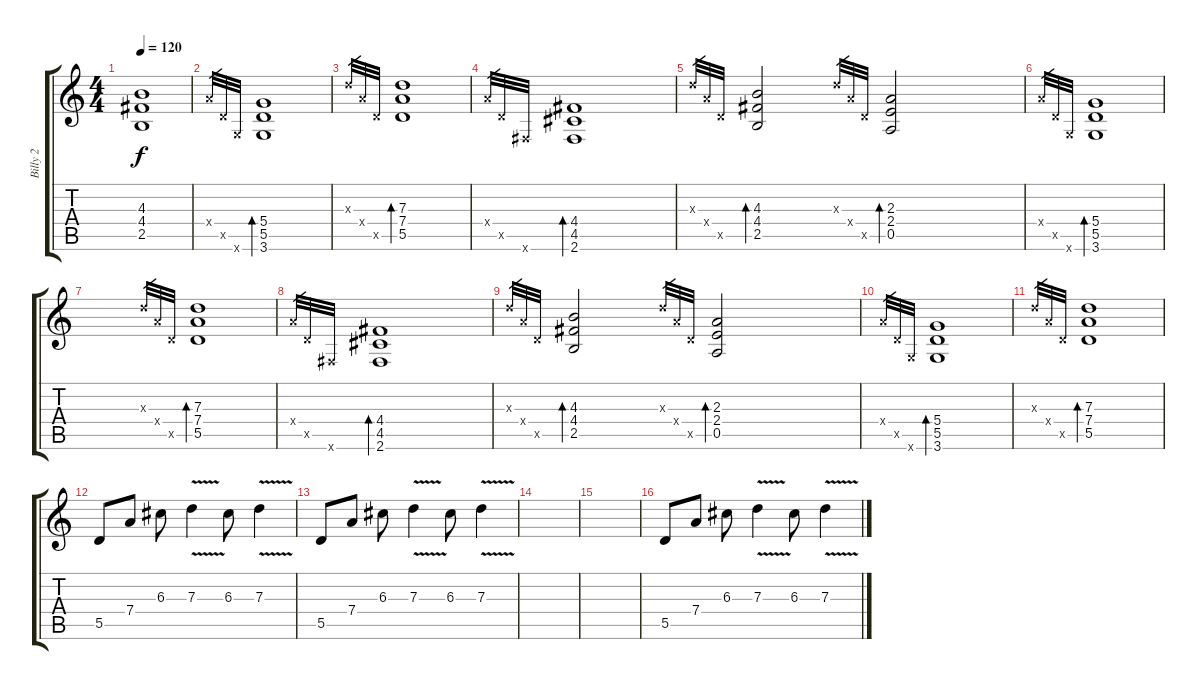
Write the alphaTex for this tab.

\track ("Billy 2" "Billy 2") {instrument overdrivenguitar}
\staff {score tabs}
\tuning (E4 B3 G3 D3 A2 E2) {hide}
\ts (4 4)
\tempo 120
\clef g2
\ks c
(4.3{t} 4.4{t} 2.5{t}).1{dy f} |
7.4{x}.32{gr} 5.5{x}.32{gr} 3.6{x}.32{gr} (5.4 5.5 3.6).1{bd 240} |
7.3{x}.32{gr} 7.4{x}.32{gr} 5.5{x}.32{gr} (7.3 7.4 5.5).1{bd 240} |
7.4{x}.32{gr} 5.5{x}.32{gr} 2.6{x}.32{gr} (4.4 4.5 2.6).1{bd 240} |
7.3{x}.32{gr} 7.4{x}.32{gr} 5.5{x}.32{gr} (4.3 4.4 2.5).2{bd 240} 7.3{x}.32{gr} 7.4{x}.32{gr} 5.5{x}.32{gr} (2.3 2.4 0.5).2{bd 240} |
7.4{x}.32{gr} 5.5{x}.32{gr} 3.6{x}.32{gr} (5.4 5.5 3.6).1{bd 240} |
7.3{x}.32{gr} 7.4{x}.32{gr} 5.5{x}.32{gr} (7.3 7.4 5.5).1{bd 240} |
7.4{x}.32{gr} 5.5{x}.32{gr} 2.6{x}.32{gr} (4.4 4.5 2.6).1{bd 240} |
7.3{x}.32{gr} 7.4{x}.32{gr} 5.5{x}.32{gr} (4.3 4.4 2.5).2{bd 240} 7.3{x}.32{gr} 7.4{x}.32{gr} 5.5{x}.32{gr} (2.3 2.4 0.5).2{bd 240} |
7.4{x}.32{gr} 5.5{x}.32{gr} 3.6{x}.32{gr} (5.4 5.5 3.6).1{bd 240} |
7.3{x}.32{gr} 7.4{x}.32{gr} 5.5{x}.32{gr} (7.3 7.4 5.5).1{bd 240} |
5.5.8 7.4.8 6.3.8 7.3{v}.4 6.3.8 7.3{v}.4 |
5.5.8 7.4.8 6.3.8 7.3{v}.4 6.3.8 7.3{v}.4 |
|
|
5.5.8 7.4.8 6.3.8 7.3{v}.4 6.3.8 7.3{v}.4
